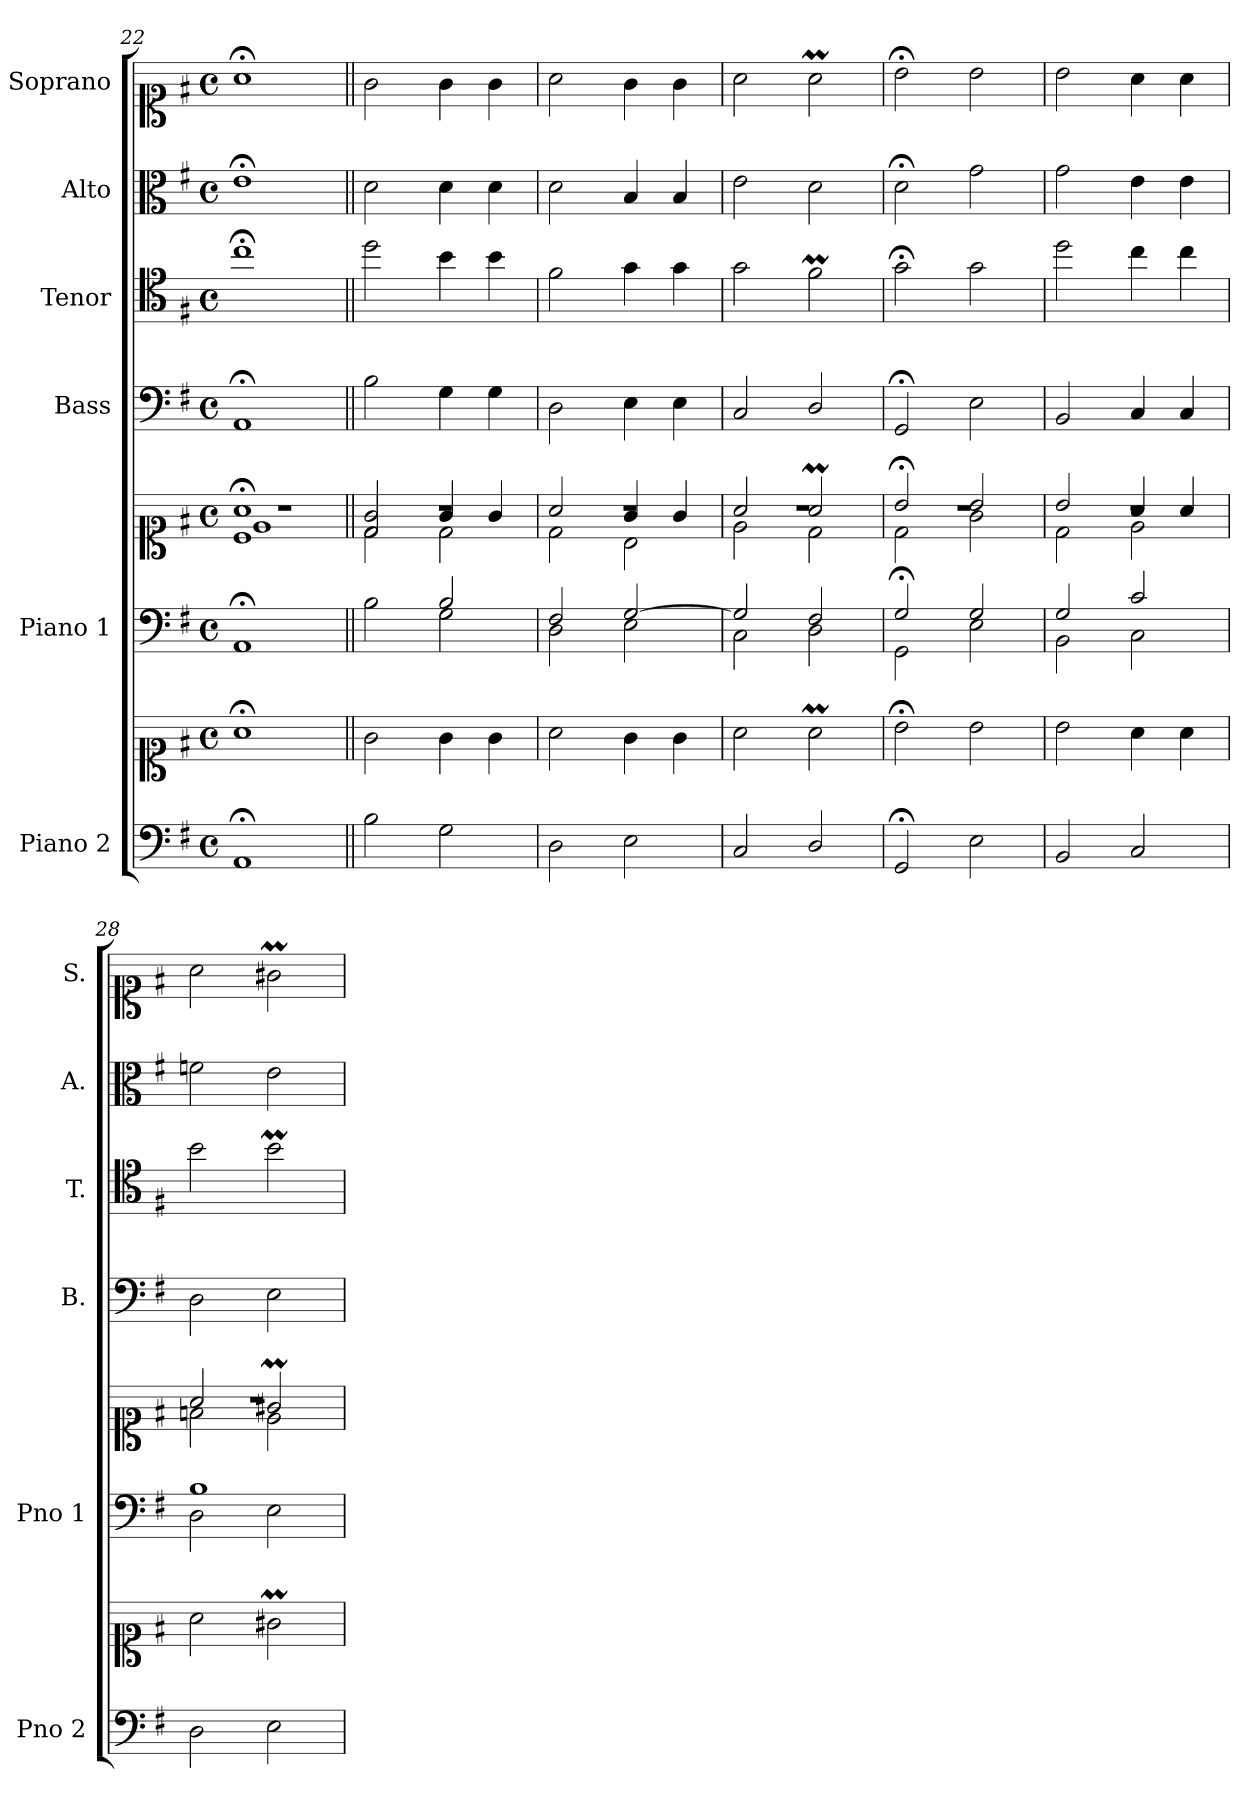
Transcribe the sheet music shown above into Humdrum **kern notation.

**kern	**kern	**kern	**kern	**kern	**kern	**kern	**kern
*part6	*part6	*part5	*part5	*part4	*part3	*part2	*part1
*staff8	*staff7	*staff6	*staff5	*staff4	*staff3	*staff2	*staff1
*I"Piano 2	*	*I"Piano 1	*	*I"Bass	*I"Tenor	*I"Alto	*I"Soprano
*I'Pno 2	*	*I'Pno 1	*	*I'B.	*I'T.	*I'A.	*I'S.
*clefF4	*clefC1	*clefF4	*clefC1	*clefF4	*clefC4	*clefC3	*clefC1
*	*	*	*	*	*ITrd7c12	*	*
*k[f#]	*k[f#]	*k[f#]	*k[f#]	*k[f#]	*k[f#]	*k[f#]	*k[f#]
*G:	*G:	*G:	*G:	*G:	*G:	*G:	*G:
*M4/4	*M4/4	*M4/4	*M4/4	*M4/4	*M4/4	*M4/4	*M4/4
*met(c)	*met(c)	*met(c)	*met(c)	*met(c)	*met(c)	*met(c)	*met(c)
=22	=22	=22	=22	=22	=22	=22	=22
*	*	*	*^	*	*	*	*
*	*	*	*	*^	*	*	*	*
*	*	*	*	*	*^	*	*	*	*
1AA;/	1a;<\	1AA;/	1a;</	1c\	1e\	1r	1AA;</	1c;<\	1e;<\	1a;<\
=23||	=23||	=23||	=23||	=23||	=23||	=23||	=23||	=23||	=23||	=23||
*	*	*^	*	*	*	*	*	*	*	*
2B\	2g\	2ryy	2B\	2g/	2d\	2d/	1r	2B\	2d\	2d\	2g\
2G\	4g\	2B/	2G\	4g/	2ryy	2d\	.	4G\	4B\	4d\	4g\
.	4g\	.	.	4g/	.	.	.	4G\	4B\	4d\	4g\
*	*	*	*	*	*	*v	*v	*	*	*	*
=24	=24	=24	=24	=24	=24	=24	=24	=24	=24	=24
2D\	2a\	2F#/	2D\	2a/	2d\	1r	2D\	2F#\	2d\	2a\
2E\	4g\	[>2G/	2E\	4g/	2B\	.	4E\	4G\	4B/	4g\
.	4g\	.	.	4g/	.	.	4E\	4G\	4B/	4g\
=25	=25	=25	=25	=25	=25	=25	=25	=25	=25	=25
2C/	2a\	2G/]	2C\	2a/	2e\	1r	2C/	2G\	2e\	2a\
2D/	2aM\	2F#/	2D\	2aM/	2d\	.	2D/	2F#m\	2d\	2aM\
=26	=26	=26	=26	=26	=26	=26	=26	=26	=26	=26
2GG;/	2b;<\	2G;/	2GG\	2b;</	2d\	1r	2GG;</	2G;<\	2d;<\	2b;<\
2E\	2b\	2G/	2E\	2b/	2g\	.	2E\	2G\	2g\	2b\
=27	=27	=27	=27	=27	=27	=27	=27	=27	=27	=27
2BB/	2b\	2G/	2BB\	2b/	2d\	1r	2BB/	2d\	2g\	2b\
2C/	4a\	2c/	2C\	4a/	2e\	.	4C/	4c\	4e\	4a\
.	4a\	.	.	4a/	.	.	4C/	4c\	4e\	4a\
=28	=28	=28	=28	=28	=28	=28	=28	=28	=28	=28
2D\	2a\	1B/	2D\	2a/	2fn\	1r	2D\	2B\	2fn\	2a\
2E\	2g#Xm\	.	2E\	2g#Xm/	2e\	.	2E\	2Bm\	2e\	2g#Xm\
*	*	*v	*v	*	*	*	*	*	*	*
*	*	*	*v	*v	*v	*	*	*	*
=	=	=	=	=	=	=	=
*-	*-	*-	*-	*-	*-	*-	*-
